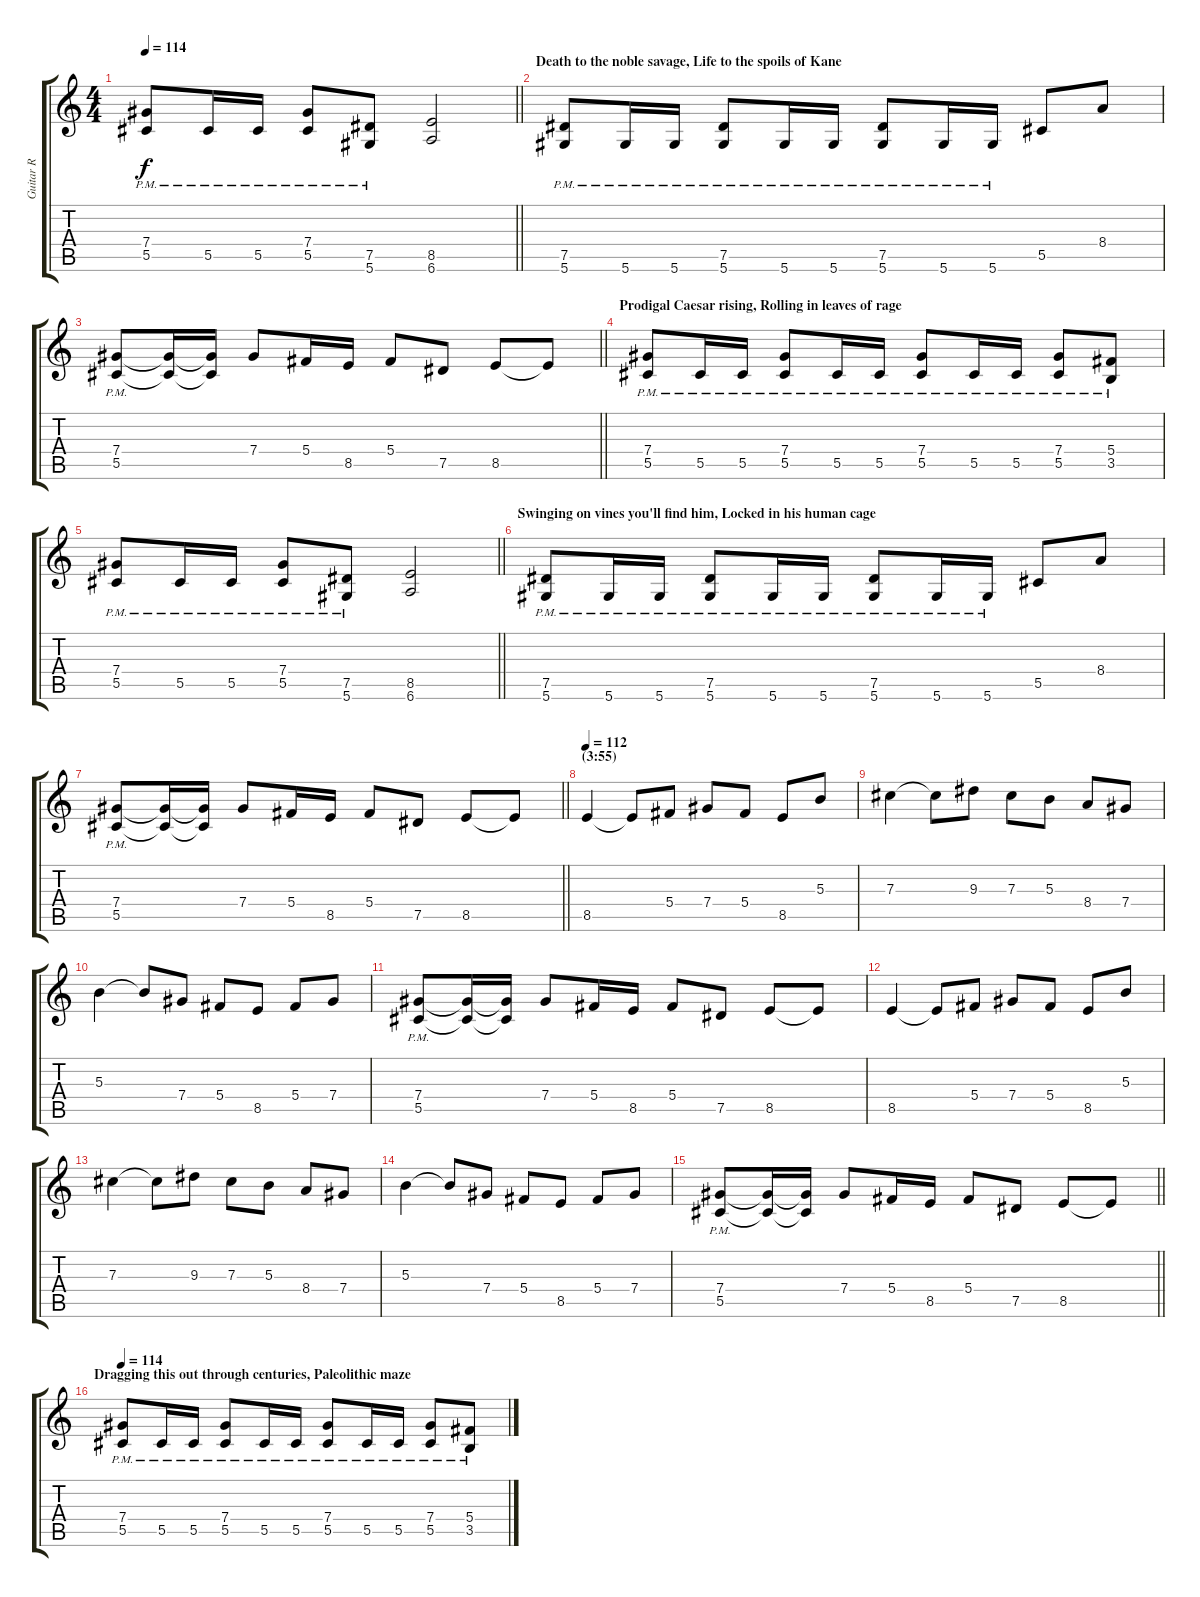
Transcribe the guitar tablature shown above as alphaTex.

\track ("Guitar R" "Guitar R") {instrument overdrivenguitar}
\staff {score tabs}
\tuning (Eb4 Bb3 Gb3 Db3 Ab2 Eb2) {hide}
\ts (4 4)
\tempo 114
\clef g2
\barLineRight lightlight
\ks c
(7.4{pm} 5.5{pm}).8{dy f} 5.5{pm}.16 5.5{pm}.16 (7.4{pm} 5.5{pm}).8 (7.5{pm} 5.6{pm}).8 (8.5 6.6).2 |
\section ("" "Death to the noble savage, Life to the spoils of Kane ")
(7.5{pm} 5.6{pm}).8 5.6{pm}.16 5.6{pm}.16 (7.5{pm} 5.6{pm}).8 5.6{pm}.16 5.6{pm}.16 (7.5{pm} 5.6{pm}).8 5.6{pm}.16 5.6{pm}.16 5.5.8 8.4.8 |
\barLineRight lightlight
(7.4{pm} 5.5{pm}).8 (7.4{t} 5.5{t}).16 (7.4{t} 5.5{t}).16 7.4.8 5.4.16 8.5.16 5.4.8 7.5.8 8.5.8 8.5{t}.8 |
\section ("" "Prodigal Caesar rising, Rolling in leaves of rage ")
(7.4{pm} 5.5{pm}).8 5.5{pm}.16 5.5{pm}.16 (7.4{pm} 5.5{pm}).8 5.5{pm}.16 5.5{pm}.16 (7.4{pm} 5.5{pm}).8 5.5{pm}.16 5.5{pm}.16 (7.4{pm} 5.5{pm}).8 (5.4{pm} 3.5{pm}).8 |
\barLineRight lightlight
(7.4{pm} 5.5{pm}).8 5.5{pm}.16 5.5{pm}.16 (7.4{pm} 5.5{pm}).8 (7.5{pm} 5.6{pm}).8 (8.5 6.6).2 |
\section ("" "Swinging on vines you'll find him, Locked in his human cage ")
(7.5{pm} 5.6{pm}).8 5.6{pm}.16 5.6{pm}.16 (7.5{pm} 5.6{pm}).8 5.6{pm}.16 5.6{pm}.16 (7.5{pm} 5.6{pm}).8 5.6{pm}.16 5.6{pm}.16 5.5.8 8.4.8 |
\barLineRight lightlight
(7.4{pm} 5.5{pm}).8 (7.4{t} 5.5{t}).16 (7.4{t} 5.5{t}).16 7.4.8 5.4.16 8.5.16 5.4.8 7.5.8 8.5.8 8.5{t}.8 |
\section ("" "(3:55)")
\tempo 112
8.5.4 8.5{t}.8 5.4.8 7.4.8 5.4.8 8.5.8 5.3.8 |
7.3.4 7.3{t}.8 9.3.8 7.3.8 5.3.8 8.4.8 7.4.8 |
5.3.4 5.3{t}.8 7.4.8 5.4.8 8.5.8 5.4.8 7.4.8 |
(7.4{pm} 5.5{pm}).8 (7.4{t} 5.5{t}).16 (7.4{t} 5.5{t}).16 7.4.8 5.4.16 8.5.16 5.4.8 7.5.8 8.5.8 8.5{t}.8 |
8.5.4 8.5{t}.8 5.4.8 7.4.8 5.4.8 8.5.8 5.3.8 |
7.3.4 7.3{t}.8 9.3.8 7.3.8 5.3.8 8.4.8 7.4.8 |
5.3.4 5.3{t}.8 7.4.8 5.4.8 8.5.8 5.4.8 7.4.8 |
\barLineRight lightlight
(7.4{pm} 5.5{pm}).8 (7.4{t} 5.5{t}).16 (7.4{t} 5.5{t}).16 7.4.8 5.4.16 8.5.16 5.4.8 7.5.8 8.5.8 8.5{t}.8 |
\section ("" "Dragging this out through centuries, Paleolithic maze ")
\tempo 114
(7.4{pm} 5.5{pm}).8 5.5{pm}.16 5.5{pm}.16 (7.4{pm} 5.5{pm}).8 5.5{pm}.16 5.5{pm}.16 (7.4{pm} 5.5{pm}).8 5.5{pm}.16 5.5{pm}.16 (7.4{pm} 5.5{pm}).8 (5.4{pm} 3.5{pm}).8
